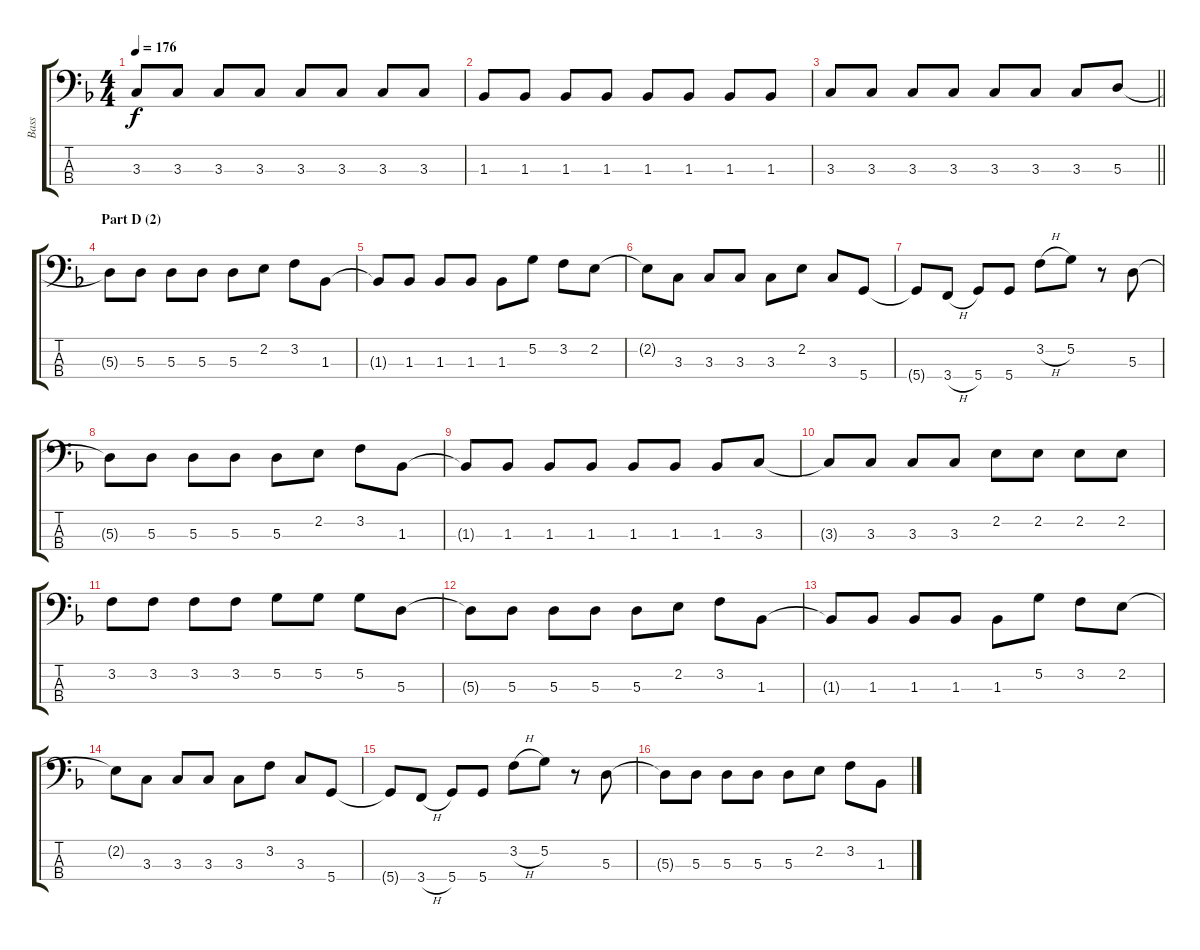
\track ("Bass" "Bass") {instrument electricbasspick}
\staff {score tabs}
\tuning (G2 D2 A1 D1) {hide}
\ts (4 4)
\tempo 176
\clef f4
\ks f
3.3.8{dy f} 3.3.8 3.3.8 3.3.8 3.3.8 3.3.8 3.3.8 3.3.8 |
1.3.8 1.3.8 1.3.8 1.3.8 1.3.8 1.3.8 1.3.8 1.3.8 |
\barLineRight lightlight
3.3.8 3.3.8 3.3.8 3.3.8 3.3.8 3.3.8 3.3.8 5.3.8 |
\section ("" "Part D (2)")
5.3{t}.8 5.3.8 5.3.8 5.3.8 5.3.8 2.2.8 3.2.8 1.3.8 |
1.3{t}.8 1.3.8 1.3.8 1.3.8 1.3.8 5.2.8 3.2.8 2.2.8 |
2.2{t}.8 3.3.8 3.3.8 3.3.8 3.3.8 2.2.8 3.3.8 5.4.8 |
5.4{t}.8 3.4{h}.8 5.4.8 5.4.8 3.2{h}.8 5.2.8 r.8 5.3.8 |
5.3{t}.8 5.3.8 5.3.8 5.3.8 5.3.8 2.2.8 3.2.8 1.3.8 |
1.3{t}.8 1.3.8 1.3.8 1.3.8 1.3.8 1.3.8 1.3.8 3.3.8 |
3.3{t}.8 3.3.8 3.3.8 3.3.8 2.2.8 2.2.8 2.2.8 2.2.8 |
3.2.8 3.2.8 3.2.8 3.2.8 5.2.8 5.2.8 5.2.8 5.3.8 |
5.3{t}.8 5.3.8 5.3.8 5.3.8 5.3.8 2.2.8 3.2.8 1.3.8 |
1.3{t}.8 1.3.8 1.3.8 1.3.8 1.3.8 5.2.8 3.2.8 2.2.8 |
2.2{t}.8 3.3.8 3.3.8 3.3.8 3.3.8 3.2.8 3.3.8 5.4.8 |
5.4{t}.8 3.4{h}.8 5.4.8 5.4.8 3.2{h}.8 5.2.8 r.8 5.3.8 |
5.3{t}.8 5.3.8 5.3.8 5.3.8 5.3.8 2.2.8 3.2.8 1.3.8
